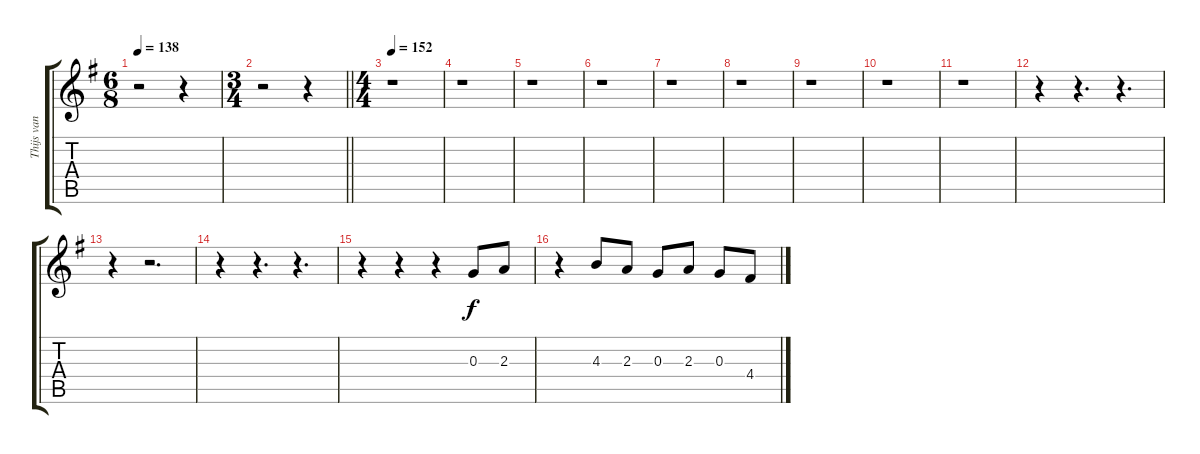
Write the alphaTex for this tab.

\track ("Thijs van Leer Flute" "Thijs van ") {instrument flute}
\staff {score tabs}
\tuning (E5 B4 G4 D4 A3 E3) {hide}
\ts (6 8)
\tempo 138
\clef g2
\ks g
r.2{dy f} r.4 |
\ts (3 4)
\barLineRight lightlight
r.2 r.4 |
\ts (4 4)
\tempo 152
r.1 |
r.1 |
r.1 |
r.1 |
r.1 |
r.1 |
r.1 |
r.1 |
r.1 |
r.4 r.4{d} r.4{d} |
r.4 r.2{d} |
r.4 r.4{d} r.4{d} |
r.4 r.4 r.4 0.3.8 2.3.8 |
r.4 4.3.8 2.3.8 0.3.8 2.3.8 0.3.8 4.4.8
